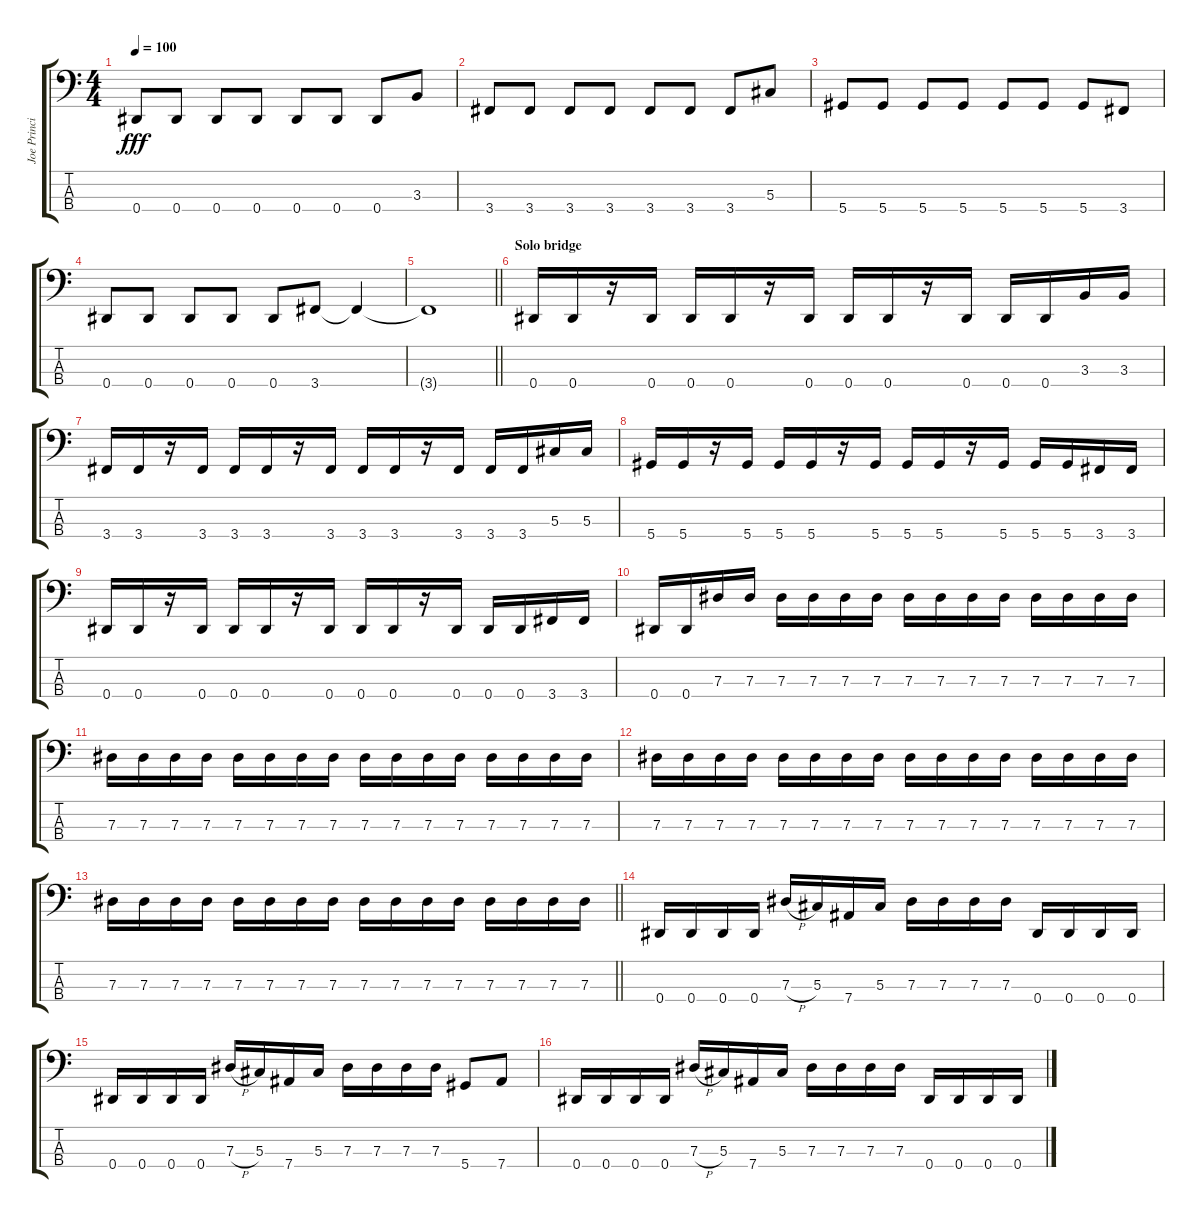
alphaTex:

\track ("Joe Principe" "Joe Princi") {instrument electricbassfinger}
\staff {score tabs}
\tuning (Gb2 Db2 Ab1 Eb1) {hide}
\ts (4 4)
\tempo 100
\clef f4
\ks c
0.4.8{dy fff} 0.4.8 0.4.8 0.4.8 0.4.8 0.4.8 0.4.8 3.3.8 |
3.4.8 3.4.8 3.4.8 3.4.8 3.4.8 3.4.8 3.4.8 5.3.8 |
5.4.8 5.4.8 5.4.8 5.4.8 5.4.8 5.4.8 5.4.8 3.4.8 |
0.4.8 0.4.8 0.4.8 0.4.8 0.4.8 3.4.8 3.4{t}.4 |
\barLineRight lightlight
3.4{t}.1 |
\section ("" "Solo bridge")
0.4.16 0.4.16 r.16 0.4.16 0.4.16 0.4.16 r.16 0.4.16 0.4.16 0.4.16 r.16 0.4.16 0.4.16 0.4.16 3.3.16 3.3.16 |
3.4.16 3.4.16 r.16 3.4.16 3.4.16 3.4.16 r.16 3.4.16 3.4.16 3.4.16 r.16 3.4.16 3.4.16 3.4.16 5.3.16 5.3.16 |
5.4.16 5.4.16 r.16 5.4.16 5.4.16 5.4.16 r.16 5.4.16 5.4.16 5.4.16 r.16 5.4.16 5.4.16 5.4.16 3.4.16 3.4.16 |
0.4.16 0.4.16 r.16 0.4.16 0.4.16 0.4.16 r.16 0.4.16 0.4.16 0.4.16 r.16 0.4.16 0.4.16 0.4.16 3.4.16 3.4.16 |
0.4.16 0.4.16 7.3.16 7.3.16 7.3.16 7.3.16 7.3.16 7.3.16 7.3.16 7.3.16 7.3.16 7.3.16 7.3.16 7.3.16 7.3.16 7.3.16 |
7.3.16 7.3.16 7.3.16 7.3.16 7.3.16 7.3.16 7.3.16 7.3.16 7.3.16 7.3.16 7.3.16 7.3.16 7.3.16 7.3.16 7.3.16 7.3.16 |
7.3.16 7.3.16 7.3.16 7.3.16 7.3.16 7.3.16 7.3.16 7.3.16 7.3.16 7.3.16 7.3.16 7.3.16 7.3.16 7.3.16 7.3.16 7.3.16 |
\barLineRight lightlight
7.3.16 7.3.16 7.3.16 7.3.16 7.3.16 7.3.16 7.3.16 7.3.16 7.3.16 7.3.16 7.3.16 7.3.16 7.3.16 7.3.16 7.3.16 7.3.16 |
0.4.16 0.4.16 0.4.16 0.4.16 7.3{h}.16 5.3.16 7.4.16 5.3.16 7.3.16 7.3.16 7.3.16 7.3.16 0.4.16 0.4.16 0.4.16 0.4.16 |
0.4.16 0.4.16 0.4.16 0.4.16 7.3{h}.16 5.3.16 7.4.16 5.3.16 7.3.16 7.3.16 7.3.16 7.3.16 5.4.8 7.4.8 |
0.4.16 0.4.16 0.4.16 0.4.16 7.3{h}.16 5.3.16 7.4.16 5.3.16 7.3.16 7.3.16 7.3.16 7.3.16 0.4.16 0.4.16 0.4.16 0.4.16
